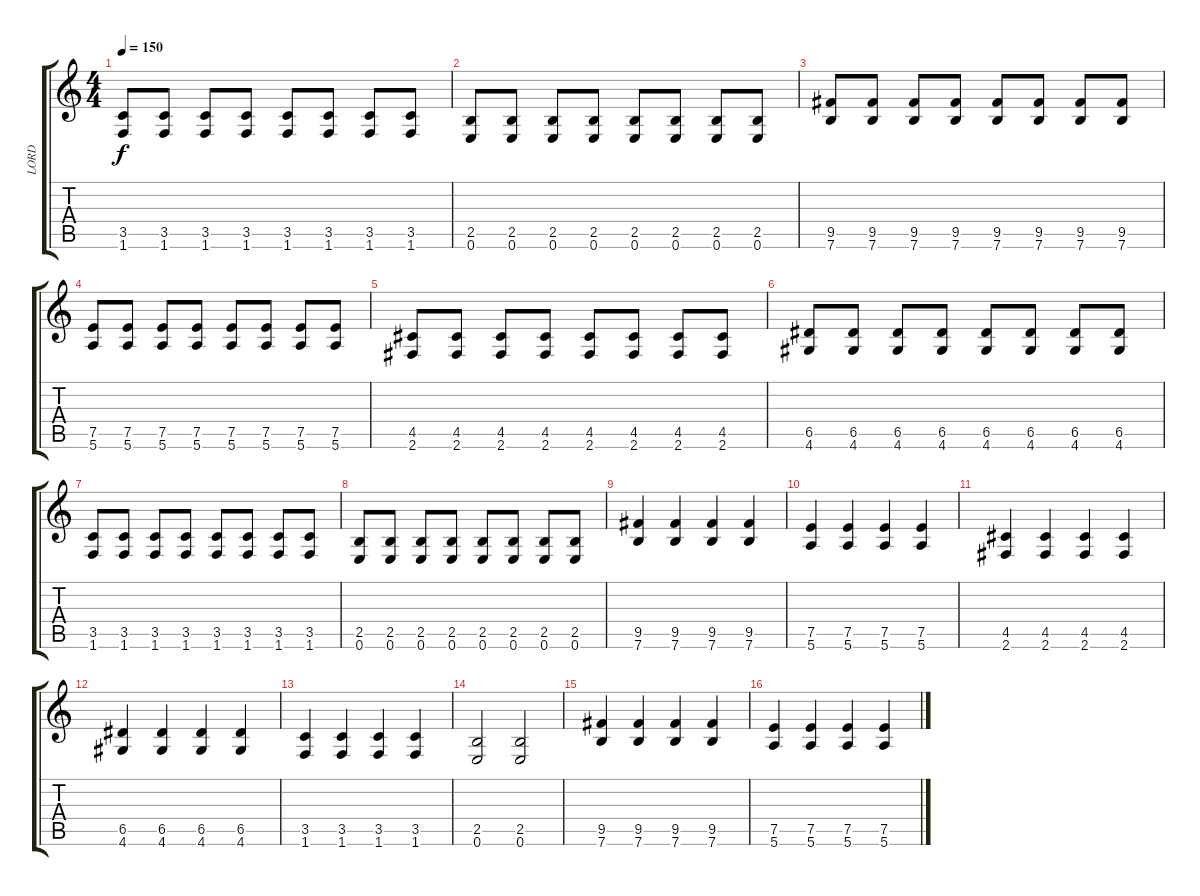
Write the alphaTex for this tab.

\track ("LORD" "LORD") {instrument distortionguitar}
\staff {score tabs}
\tuning (E4 B3 G3 D3 A2 E2) {hide}
\ts (4 4)
\tempo 150
\clef g2
\ks c
(3.5 1.6).8{dy f} (3.5 1.6).8 (3.5 1.6).8 (3.5 1.6).8 (3.5 1.6).8 (3.5 1.6).8 (3.5 1.6).8 (3.5 1.6).8 |
(2.5 0.6).8 (2.5 0.6).8 (2.5 0.6).8 (2.5 0.6).8 (2.5 0.6).8 (2.5 0.6).8 (2.5 0.6).8 (2.5 0.6).8 |
(9.5 7.6).8 (9.5 7.6).8 (9.5 7.6).8 (9.5 7.6).8 (9.5 7.6).8 (9.5 7.6).8 (9.5 7.6).8 (9.5 7.6).8 |
(7.5 5.6).8 (7.5 5.6).8 (7.5 5.6).8 (7.5 5.6).8 (7.5 5.6).8 (7.5 5.6).8 (7.5 5.6).8 (7.5 5.6).8 |
(4.5 2.6).8 (4.5 2.6).8 (4.5 2.6).8 (4.5 2.6).8 (4.5 2.6).8 (4.5 2.6).8 (4.5 2.6).8 (4.5 2.6).8 |
(6.5 4.6).8 (6.5 4.6).8 (6.5 4.6).8 (6.5 4.6).8 (6.5 4.6).8 (6.5 4.6).8 (6.5 4.6).8 (6.5 4.6).8 |
(3.5 1.6).8 (3.5 1.6).8 (3.5 1.6).8 (3.5 1.6).8 (3.5 1.6).8 (3.5 1.6).8 (3.5 1.6).8 (3.5 1.6).8 |
(2.5 0.6).8 (2.5 0.6).8 (2.5 0.6).8 (2.5 0.6).8 (2.5 0.6).8 (2.5 0.6).8 (2.5 0.6).8 (2.5 0.6).8 |
(9.5 7.6).4 (9.5 7.6).4 (9.5 7.6).4 (9.5 7.6).4 |
(7.5 5.6).4 (7.5 5.6).4 (7.5 5.6).4 (7.5 5.6).4 |
(4.5 2.6).4 (4.5 2.6).4 (4.5 2.6).4 (4.5 2.6).4 |
(6.5 4.6).4 (6.5 4.6).4 (6.5 4.6).4 (6.5 4.6).4 |
(3.5 1.6).4 (3.5 1.6).4 (3.5 1.6).4 (3.5 1.6).4 |
(2.5 0.6).2 (2.5 0.6).2 |
(9.5 7.6).4 (9.5 7.6).4 (9.5 7.6).4 (9.5 7.6).4 |
(7.5 5.6).4 (7.5 5.6).4 (7.5 5.6).4 (7.5 5.6).4
